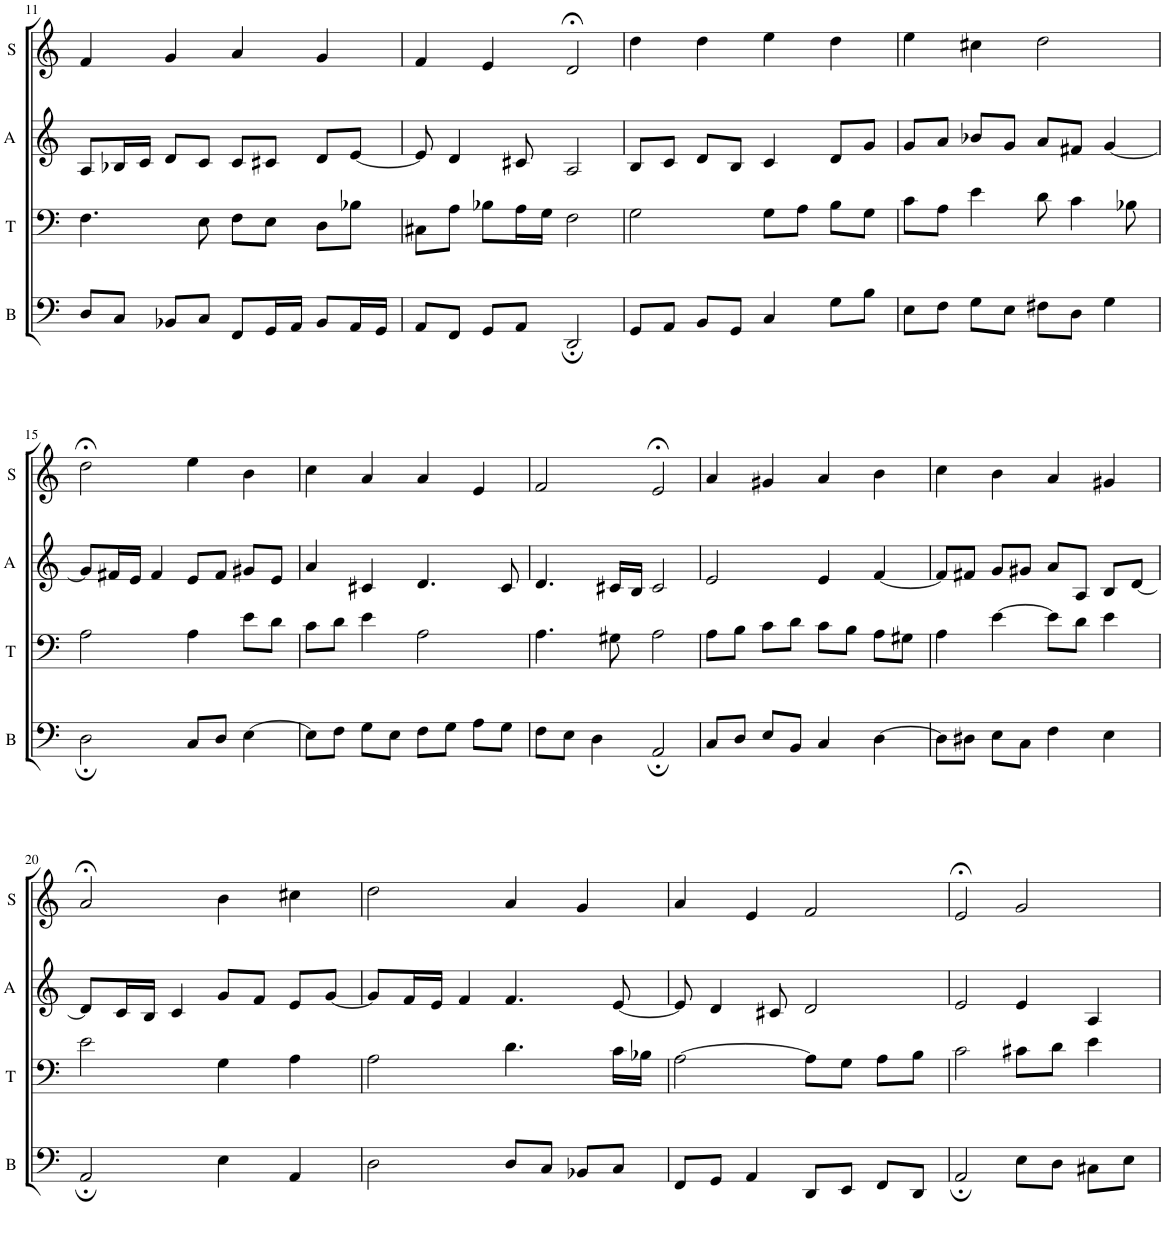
**kern	**kern	**kern	**kern
*part4	*part3	*part2	*part1
*staff4	*staff3	*staff2	*staff1
*I"B	*I"T	*I"A	*I"S
*I'B	*I'T	*I'A	*I'S
!!LO:PB:g=z
*clefF4	*clefF4	*clefG2	*clefG2
*k[]	*k[]	*k[]	*k[]
*M4/4	*M4/4	*M4/4	*M4/4
=11	=11	=11	=11
8D/L	4.F\	8A/L	4f/
8C/J	.	16B-X/L	.
.	.	16c/JJ	.
8BB-X/L	.	8d/L	4g/
8C/J	8E\	8c/J	.
8FF/L	8F\L	8c/L	4a/
16GG/L	8E\J	8c#X/J	.
16AA/JJ	.	.	.
8BB-/L	8D\L	8d/L	4g/
16AA/L	8B-X\J	[8e/J	.
16GG/JJ	.	.	.
=12	=12	=12	=12
8AA/L	8C#X\L	8e/]	4f/
8FF/J	8A\J	4d/	.
8GG/L	8B-X\L	.	4e/
8AA/J	16A\L	8c#X/	.
.	16G\JJ	.	.
2DD;/	2F\	2A/	2d;</
=13	=13	=13	=13
8GG/L	2G\	8B/L	4dd\
8AA/J	.	8c/J	.
8BB/L	.	8d/L	4dd\
8GG/J	.	8B/J	.
4C/	8G\L	4c/	4ee\
.	8A\J	.	.
8G\L	8B\L	8d/L	4dd\
8B\J	8G\J	8g/J	.
=14	=14	=14	=14
8E\L	8c\L	8g/L	4ee\
8F\J	8A\J	8a/J	.
8G\L	4e\	8b-X/L	4cc#X\
8E\J	.	8g/J	.
8F#X\L	8d\	8a/L	2dd\
8D\J	4c\	8f#X/J	.
4G\	.	[4g/	.
.	8B-X\	.	.
!!LO:LB:g=z
=15	=15	=15	=15
2D;\	2A\	8g/L]	2dd;<\
.	.	16f#X/L	.
.	.	16e/JJ	.
.	.	4f#/	.
8C/L	4A\	8e/L	4ee\
8D/J	.	8f#/J	.
[4E\	8e\L	8g#X/L	4b\
.	8d\J	8e/J	.
=16	=16	=16	=16
8E\L]	8c\L	4a/	4cc\
8F\J	8d\J	.	.
8G\L	4e\	4c#X/	4a/
8E\J	.	.	.
8F\L	2A\	4.d/	4a/
8G\J	.	.	.
8A\L	.	.	4e/
8G\J	.	8c#/	.
=17	=17	=17	=17
8F\L	4.A\	4.d/	2f/
8E\J	.	.	.
4D\	.	.	.
.	8G#X\	16c#X/LL	.
.	.	16B/JJ	.
2AA;/	2A\	2c#/	2e;</
=18	=18	=18	=18
8C/L	8A\L	2e/	4a/
8D/J	8B\J	.	.
8E/L	8c\L	.	4g#X/
8BB/J	8d\J	.	.
4C/	8c\L	4e/	4a/
.	8B\J	.	.
[4D\	8A\L	[4f/	4b\
.	8G#X\J	.	.
=19	=19	=19	=19
8D\L]	4A\	8f/L]	4cc\
8D#X\J	.	8f#X/J	.
8E\L	[4e\	8g/L	4b\
8C\J	.	8g#X/J	.
4F\	8e\L]	8a/L	4a/
.	8d\J	8A/J	.
4E\	4e\	8B/L	4g#X/
.	.	[8d/J	.
!!LO:LB:g=z
=20	=20	=20	=20
2AA;/	2e\	8d/L]	2a;</
.	.	16c/L	.
.	.	16B/JJ	.
.	.	4c/	.
4E\	4G\	8g/L	4b\
.	.	8f/J	.
4AA/	4A\	8e/L	4cc#X\
.	.	[8g/J	.
=21	=21	=21	=21
2D\	2A\	8g/L]	2dd\
.	.	16f/L	.
.	.	16e/JJ	.
.	.	4f/	.
8D/L	4.d\	4.f/	4a/
8C/J	.	.	.
8BB-X/L	.	.	4g/
8C/J	16c\LL	[8e/	.
.	16B-X\JJ	.	.
=22	=22	=22	=22
8FF/L	[2A\	8e/]	4a/
8GG/J	.	4d/	.
4AA/	.	.	4e/
.	.	8c#X/	.
8DD/L	8A\L]	2d/	2f/
8EE/J	8G\J	.	.
8FF/L	8A\L	.	.
8DD/J	8B\J	.	.
=23	=23	=23	=23
2AA;/	2c\	2e/	2e;</
8E\L	8c#X\L	4e/	2g/
8D\J	8d\J	.	.
8C#X\L	4e\	4A/	.
8E\J	.	.	.
=	=	=	=
*-	*-	*-	*-
